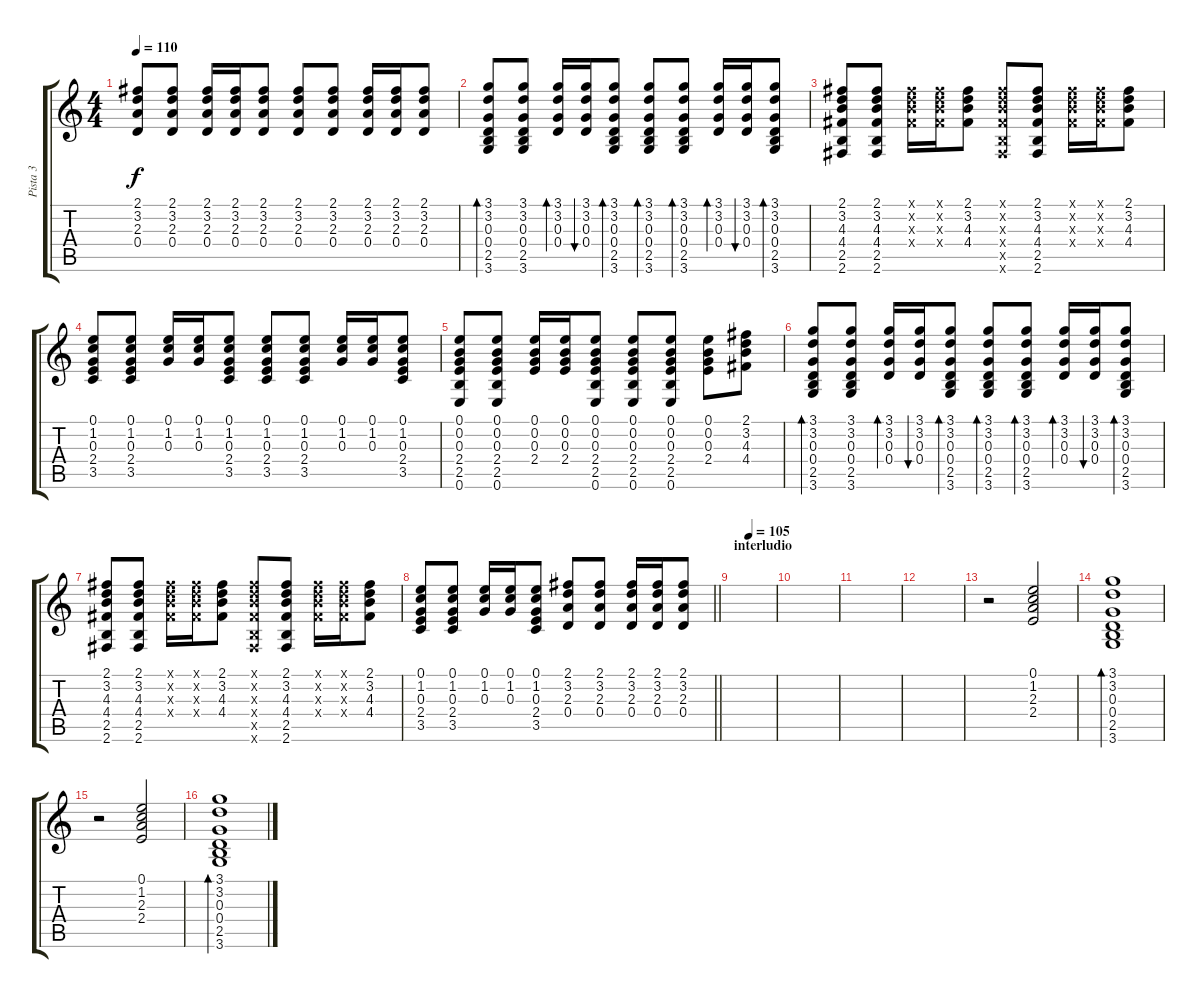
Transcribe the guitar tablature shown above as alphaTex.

\track ("Pista 3" "Pista 3") {instrument acousticguitarsteel}
\staff {score tabs}
\tuning (E4 B3 G3 D3 A2 E2) {hide}
\ts (4 4)
\tempo 110
\clef g2
\ks c
(2.1 3.2 2.3 0.4).8{dy f} (2.1 3.2 2.3 0.4).8 (2.1 3.2 2.3 0.4).16 (2.1 3.2 2.3 0.4).16 (2.1 3.2 2.3 0.4).8 (2.1 3.2 2.3 0.4).8 (2.1 3.2 2.3 0.4).8 (2.1 3.2 2.3 0.4).16 (2.1 3.2 2.3 0.4).16 (2.1 3.2 2.3 0.4).8 |
(3.1 3.2 0.3 0.4 2.5 3.6).8{bd 60} (3.1 3.2 0.3 0.4 2.5 3.6).8 (3.1 3.2 0.3 0.4).16{bd 60} (3.1 3.2 0.3 0.4).16{bu 60} (3.1 3.2 0.3 0.4 2.5 3.6).8{bd 60} (3.1 3.2 0.3 0.4 2.5 3.6).8{bd 60} (3.1 3.2 0.3 0.4 2.5 3.6).8{bd 60} (3.1 3.2 0.3 0.4).16{bd 60} (3.1 3.2 0.3 0.4).16{bu 60} (3.1 3.2 0.3 0.4 2.5 3.6).8{bd 60} |
(2.1 3.2 4.3 4.4 2.5 2.6).8 (2.1 3.2 4.3 4.4 2.5 2.6).8 (2.1{x} 3.2{x} 4.3{x} 4.4{x}).16 (2.1{x} 3.2{x} 4.3{x} 4.4{x}).16 (2.1 3.2 4.3 4.4).8 (2.1{x} 3.2{x} 4.3{x} 4.4{x} 2.5{x} 2.6{x}).8 (2.1 3.2 4.3 4.4 2.5 2.6).8 (2.1{x} 3.2{x} 4.3{x} 4.4{x}).16 (2.1{x} 3.2{x} 4.3{x} 4.4{x}).16 (2.1 3.2 4.3 4.4).8 |
(0.1 1.2 0.3 2.4 3.5).8 (0.1 1.2 0.3 2.4 3.5).8 (0.1 1.2 0.3).16 (0.1 1.2 0.3).16 (0.1 1.2 0.3 2.4 3.5).8 (0.1 1.2 0.3 2.4 3.5).8 (0.1 1.2 0.3 2.4 3.5).8 (0.1 1.2 0.3).16 (0.1 1.2 0.3).16 (0.1 1.2 0.3 2.4 3.5).8 |
(0.1 0.2 0.3 2.4 2.5 0.6).8 (0.1 0.2 0.3 2.4 2.5 0.6).8 (0.1 0.2 0.3 2.4).16 (0.1 0.2 0.3 2.4).16 (0.1 0.2 0.3 2.4 2.5 0.6).8 (0.1 0.2 0.3 2.4 2.5 0.6).8 (0.1 0.2 0.3 2.4 2.5 0.6).8 (0.1 0.2 0.3 2.4).8 (2.1 3.2 4.3 4.4).8 |
(3.1 3.2 0.3 0.4 2.5 3.6).8{bd 60} (3.1 3.2 0.3 0.4 2.5 3.6).8 (3.1 3.2 0.3 0.4).16{bd 60} (3.1 3.2 0.3 0.4).16{bu 60} (3.1 3.2 0.3 0.4 2.5 3.6).8{bd 60} (3.1 3.2 0.3 0.4 2.5 3.6).8{bd 60} (3.1 3.2 0.3 0.4 2.5 3.6).8{bd 60} (3.1 3.2 0.3 0.4).16{bd 60} (3.1 3.2 0.3 0.4).16{bu 60} (3.1 3.2 0.3 0.4 2.5 3.6).8{bd 60} |
(2.1 3.2 4.3 4.4 2.5 2.6).8 (2.1 3.2 4.3 4.4 2.5 2.6).8 (2.1{x} 3.2{x} 4.3{x} 4.4{x}).16 (2.1{x} 3.2{x} 4.3{x} 4.4{x}).16 (2.1 3.2 4.3 4.4).8 (2.1{x} 3.2{x} 4.3{x} 4.4{x} 2.5{x} 2.6{x}).8 (2.1 3.2 4.3 4.4 2.5 2.6).8 (2.1{x} 3.2{x} 4.3{x} 4.4{x}).16 (2.1{x} 3.2{x} 4.3{x} 4.4{x}).16 (2.1 3.2 4.3 4.4).8 |
\barLineRight lightlight
(0.1 1.2 0.3 2.4 3.5).8 (0.1 1.2 0.3 2.4 3.5).8 (0.1 1.2 0.3).16 (0.1 1.2 0.3).16 (0.1 1.2 0.3 2.4 3.5).8 (2.1 3.2 2.3 0.4).8 (2.1 3.2 2.3 0.4).8 (2.1 3.2 2.3 0.4).16 (2.1 3.2 2.3 0.4).16 (2.1 3.2 2.3 0.4).8 |
\section ("" "interludio")
\tempo (105 0.375)
|
|
|
|
r.2 (0.1 1.2 2.3 2.4).2 |
(3.1 3.2 0.3 0.4 2.5 3.6).1{bd 60} |
r.2 (0.1 1.2 2.3 2.4).2 |
(3.1 3.2 0.3 0.4 2.5 3.6).1{bd 60}
